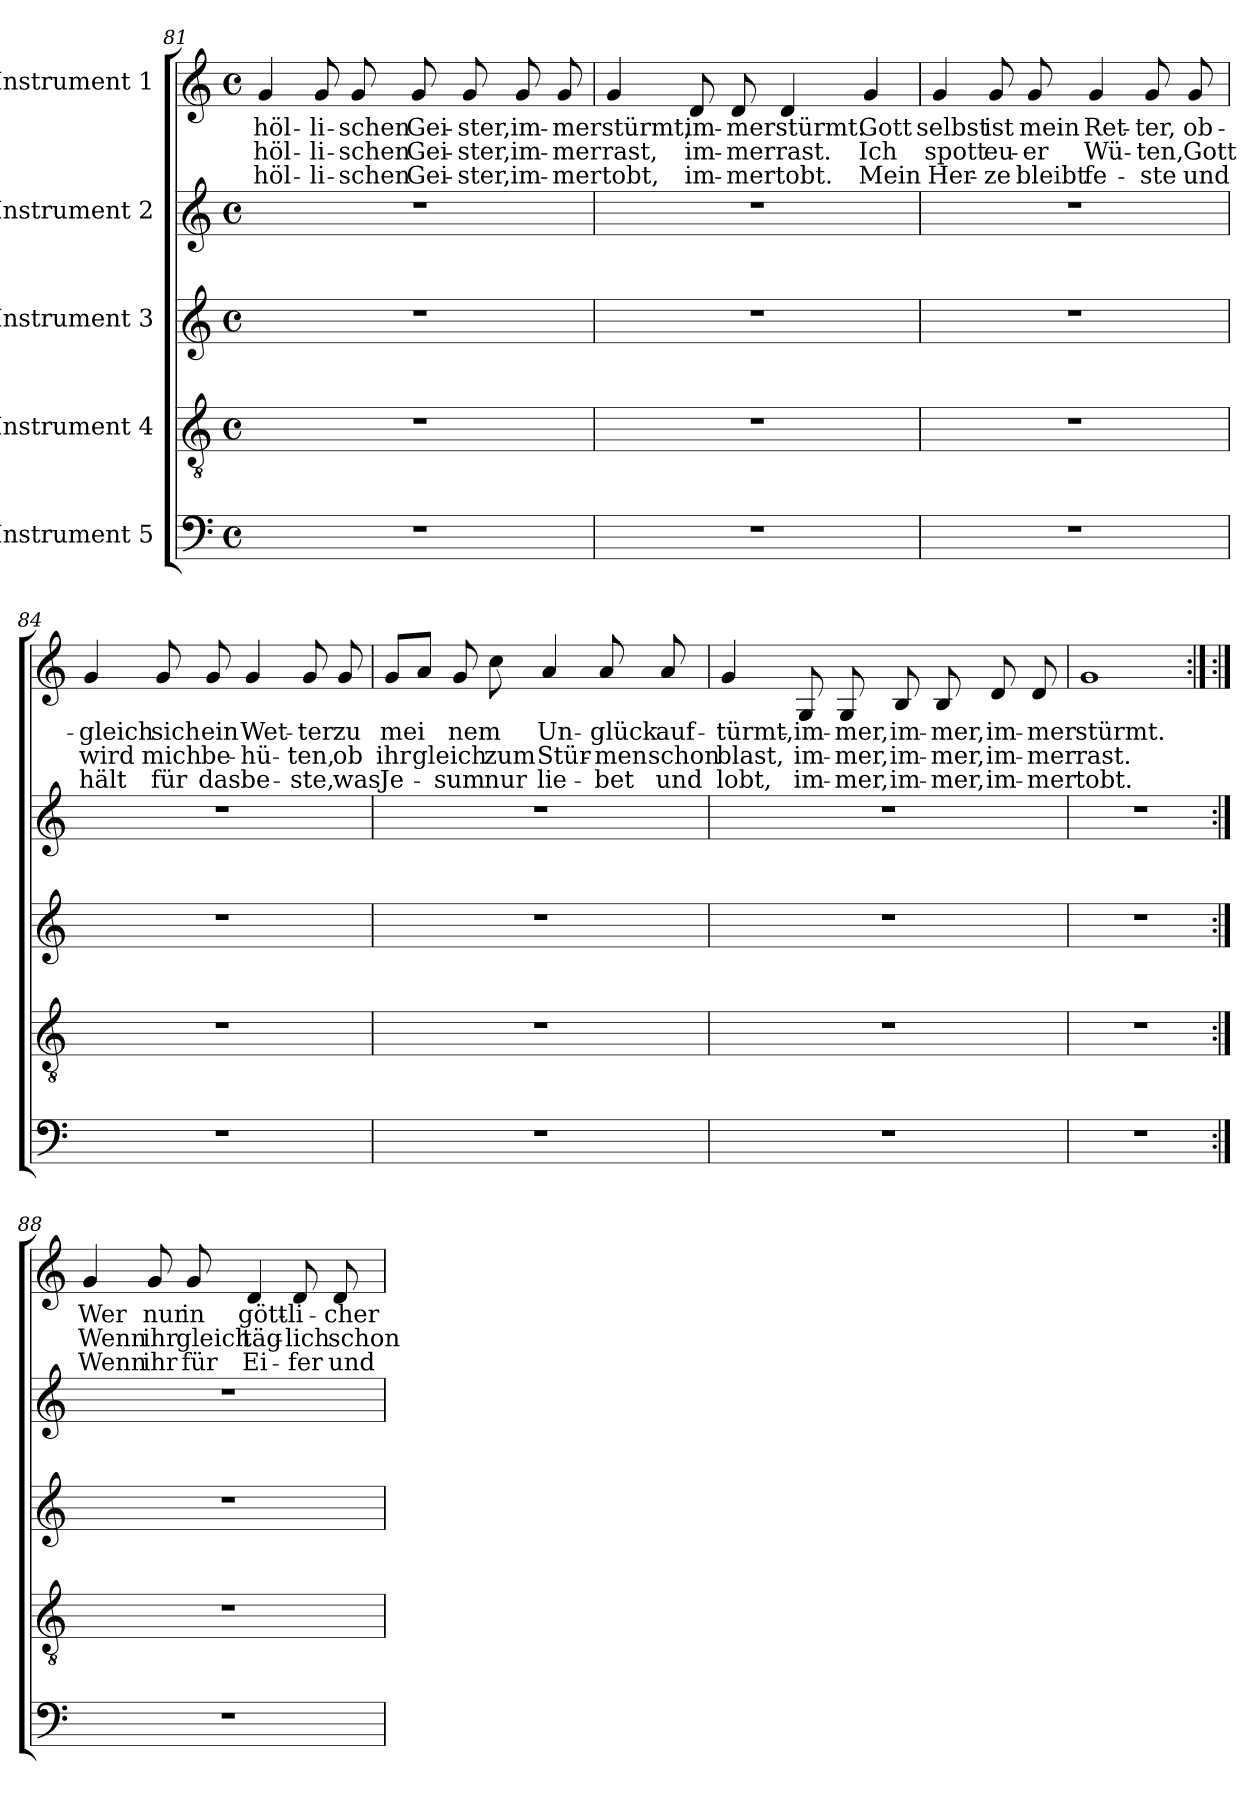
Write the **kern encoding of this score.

**kern	**kern	**kern	**kern	**kern	**text	**text	**text
*part5	*part4	*part3	*part2	*part1	*part1	*part1	*part1
*staff5	*staff4	*staff3	*staff2	*staff1	*staff1	*staff1	*staff1
*I"Instrument 5	*I"Instrument 4	*I"Instrument 3	*I"Instrument 2	*I"Instrument 1	*	*	*
*clefF4	*clefGv2	*clefG2	*clefG2	*clefG2	*	*	*
*k[]	*k[]	*k[]	*k[]	*k[]	*	*	*
*C:	*C:	*C:	*C:	*C:	*	*	*
*M4/4	*M4/4	*M4/4	*M4/4	*M4/4	*	*	*
*met(c)	*met(c)	*met(c)	*met(c)	*met(c)	*	*	*
=81	=81	=81	=81	=81	=81	=81	=81
!	!	!	!	!	!LO:LY:b:cj	!LO:LY:b:cj	!LO:LY:b:cj
1r	1r	1r	1r	4g/	höl-	-höl-	-höl-
!	!	!	!	!	!LO:LY:b:cj	!LO:LY:b:cj	!LO:LY:b:cj
.	.	.	.	8g/	-li-	-li-	-li-
!	!	!	!	!	!LO:LY:b:cj	!LO:LY:b:cj	!LO:LY:b:cj
.	.	.	.	8g/	-schen	schen	schen
!	!	!	!	!	!LO:LY:b:cj	!LO:LY:b:cj	!LO:LY:b:cj
.	.	.	.	8g/	Gei-	-Gei-	-Gei-
!	!	!	!	!	!LO:LY:b:cj	!LO:LY:b:cj	!LO:LY:b:cj
.	.	.	.	8g/	-ster,	ster,	ster,
!	!	!	!	!	!LO:LY:b:cj	!LO:LY:b:cj	!LO:LY:b:cj
.	.	.	.	8g/	im-	-im-	-im-
!	!	!	!	!	!LO:LY:b:cj	!LO:LY:b:cj	!LO:LY:b:cj
.	.	.	.	8g/	-mer	mer	mer
!!LO:PB:g=z
=82	=82	=82	=82	=82	=82	=82	=82
!	!	!	!	!	!LO:LY:b:cj	!LO:LY:b:cj	!LO:LY:b:cj
1r	1r	1r	1r	4g/	stürmt,	rast,	tobt,
!	!	!	!	!	!LO:LY:b:cj	!LO:LY:b:cj	!LO:LY:b:cj
.	.	.	.	8d/	im-	-im-	-im-
!	!	!	!	!	!LO:LY:b:cj	!LO:LY:b:cj	!LO:LY:b:cj
.	.	.	.	8d/	-mer	mer	mer
!	!	!	!	!	!LO:LY:b:cj	!LO:LY:b:cj	!LO:LY:b:cj
.	.	.	.	4d/	stürmt.	rast.	tobt.
!	!	!	!	!	!LO:LY:b:cj	!LO:LY:b:cj	!LO:LY:b:cj
.	.	.	.	4g/	Gott	Ich	Mein
=83	=83	=83	=83	=83	=83	=83	=83
!	!	!	!	!	!LO:LY:b:cj	!LO:LY:b:cj	!LO:LY:b:cj
1r	1r	1r	1r	4g/	selbst	spott	Her-
!	!	!	!	!	!LO:LY:b:cj	!LO:LY:b:cj	!LO:LY:b:cj
.	.	.	.	8g/	-ist	eu-	-ze
!	!	!	!	!	!LO:LY:b:cj	!LO:LY:b:cj	!LO:LY:b:cj
.	.	.	.	8g/	mein	er	bleibt
!	!	!	!	!	!LO:LY:b:cj	!LO:LY:b:cj	!LO:LY:b:cj
.	.	.	.	4g/	Ret-	-Wü-	-fe-
!	!	!	!	!	!LO:LY:b:cj	!LO:LY:b:cj	!LO:LY:b:cj
.	.	.	.	8g/	-ter,	ten,	ste
!	!	!	!	!	!LO:LY:b:cj	!LO:LY:b:cj	!LO:LY:b:cj
.	.	.	.	8g/	ob-	-Gott	und
=84	=84	=84	=84	=84	=84	=84	=84
!	!	!	!	!	!LO:LY:b:cj	!LO:LY:b:cj	!LO:LY:b:cj
1r	1r	1r	1r	4g/	gleich	wird	hält
!	!	!	!	!	!LO:LY:b:cj	!LO:LY:b:cj	!LO:LY:b:cj
.	.	.	.	8g/	sich	mich	für
!	!	!	!	!	!LO:LY:b:cj	!LO:LY:b:cj	!LO:LY:b:cj
.	.	.	.	8g/	ein	be-	-das
!	!	!	!	!	!LO:LY:b:cj	!LO:LY:b:cj	!LO:LY:b:cj
.	.	.	.	4g/	Wet-	-hü-	-be-
!	!	!	!	!	!LO:LY:b:cj	!LO:LY:b:cj	!LO:LY:b:cj
.	.	.	.	8g/	-ter	ten,	ste,
!	!	!	!	!	!LO:LY:b:cj	!LO:LY:b:cj	!LO:LY:b:cj
.	.	.	.	8g/	zu	ob	was
!!LO:LB:g=z
=85	=85	=85	=85	=85	=85	=85	=85
!	!	!	!	!	!LO:LY:b:cj	!LO:LY:b:cj	!LO:LY:b:cj
1r	1r	1r	1r	8g/L	mei-	-ihr	Je-
!	!	!	!	!	!LO:LY:b:cj	!LO:LY:b:cj	!LO:LY:b:cj
.	.	.	.	8a/J	-	gleich	.
!	!	!	!	!	!LO:LY:b:cj	!LO:LY:b:cj	!LO:LY:b:cj
.	.	.	.	8g/	nem	.	sum
!	!	!	!	!	!LO:LY:b:cj	!LO:LY:b:cj	!LO:LY:b:cj
.	.	.	.	8cc\	.	zum	nur
!	!	!	!	!	!LO:LY:b:cj	!LO:LY:b:cj	!LO:LY:b:cj
.	.	.	.	4a/	Un-	-Stür-	-lie-
!	!	!	!	!	!LO:LY:b:cj	!LO:LY:b:cj	!LO:LY:b:cj
.	.	.	.	8a/	-glück	men	bet
!	!	!	!	!	!LO:LY:b:cj	!LO:LY:b:cj	!LO:LY:b:cj
.	.	.	.	8a/	auf-	-schon	und
=86	=86	=86	=86	=86	=86	=86	=86
!	!	!	!	!	!LO:LY:b:cj	!LO:LY:b:cj	!LO:LY:b:cj
1r	1r	1r	1r	4g/	türmt,-	-blast,	lobt,
!	!	!	!	!	!LO:LY:b:cj	!LO:LY:b:cj	!LO:LY:b:cj
.	.	.	.	8G/	im-	-im-	-im-
!	!	!	!	!	!LO:LY:b:cj	!LO:LY:b:cj	!LO:LY:b:cj
.	.	.	.	8G/	-mer,	mer,	mer,
!	!	!	!	!	!LO:LY:b:cj	!LO:LY:b:cj	!LO:LY:b:cj
.	.	.	.	8B/	im-	-im-	-im-
!	!	!	!	!	!LO:LY:b:cj	!LO:LY:b:cj	!LO:LY:b:cj
.	.	.	.	8B/	-mer,	mer,	mer,
!	!	!	!	!	!LO:LY:b:cj	!LO:LY:b:cj	!LO:LY:b:cj
.	.	.	.	8d/	im-	-im-	-im-
!	!	!	!	!	!LO:LY:b:cj	!LO:LY:b:cj	!LO:LY:b:cj
.	.	.	.	8d/	-mer	mer	mer
=87	=87	=87	=87	=87	=87	=87	=87
!	!	!	!	!	!LO:LY:b:cj	!LO:LY:b:cj	!LO:LY:b:cj
1r	1r	1r	1r	1g	stürmt.	rast.	tobt.
=88	=88	=88	=88	=88:|!	=88:|!	=88:|!	=88:|!
!	!	!	!	!	!LO:LY:b:cj	!LO:LY:b:cj	!LO:LY:b:cj
1r	1r	1r	1r	4g/	Wer	Wenn	Wenn
!	!	!	!	!	!LO:LY:b:cj	!LO:LY:b:cj	!LO:LY:b:cj
.	.	.	.	8g/	nur	ihr	ihr
!	!	!	!	!	!LO:LY:b:cj	!LO:LY:b:cj	!LO:LY:b:cj
.	.	.	.	8g/	in	gleich	für
!	!	!	!	!	!LO:LY:b:cj	!LO:LY:b:cj	!LO:LY:b:cj
.	.	.	.	4d/	gött-	-täg-	-Ei-
!	!	!	!	!	!LO:LY:b:cj	!LO:LY:b:cj	!LO:LY:b:cj
.	.	.	.	8d/	-li-	-lich	fer
!	!	!	!	!	!LO:LY:b:cj	!LO:LY:b:cj	!LO:LY:b:cj
.	.	.	.	8d/	cher	schon	und
=	=	=	=	=	=	=	=
*-	*-	*-	*-	*-	*-	*-	*-
